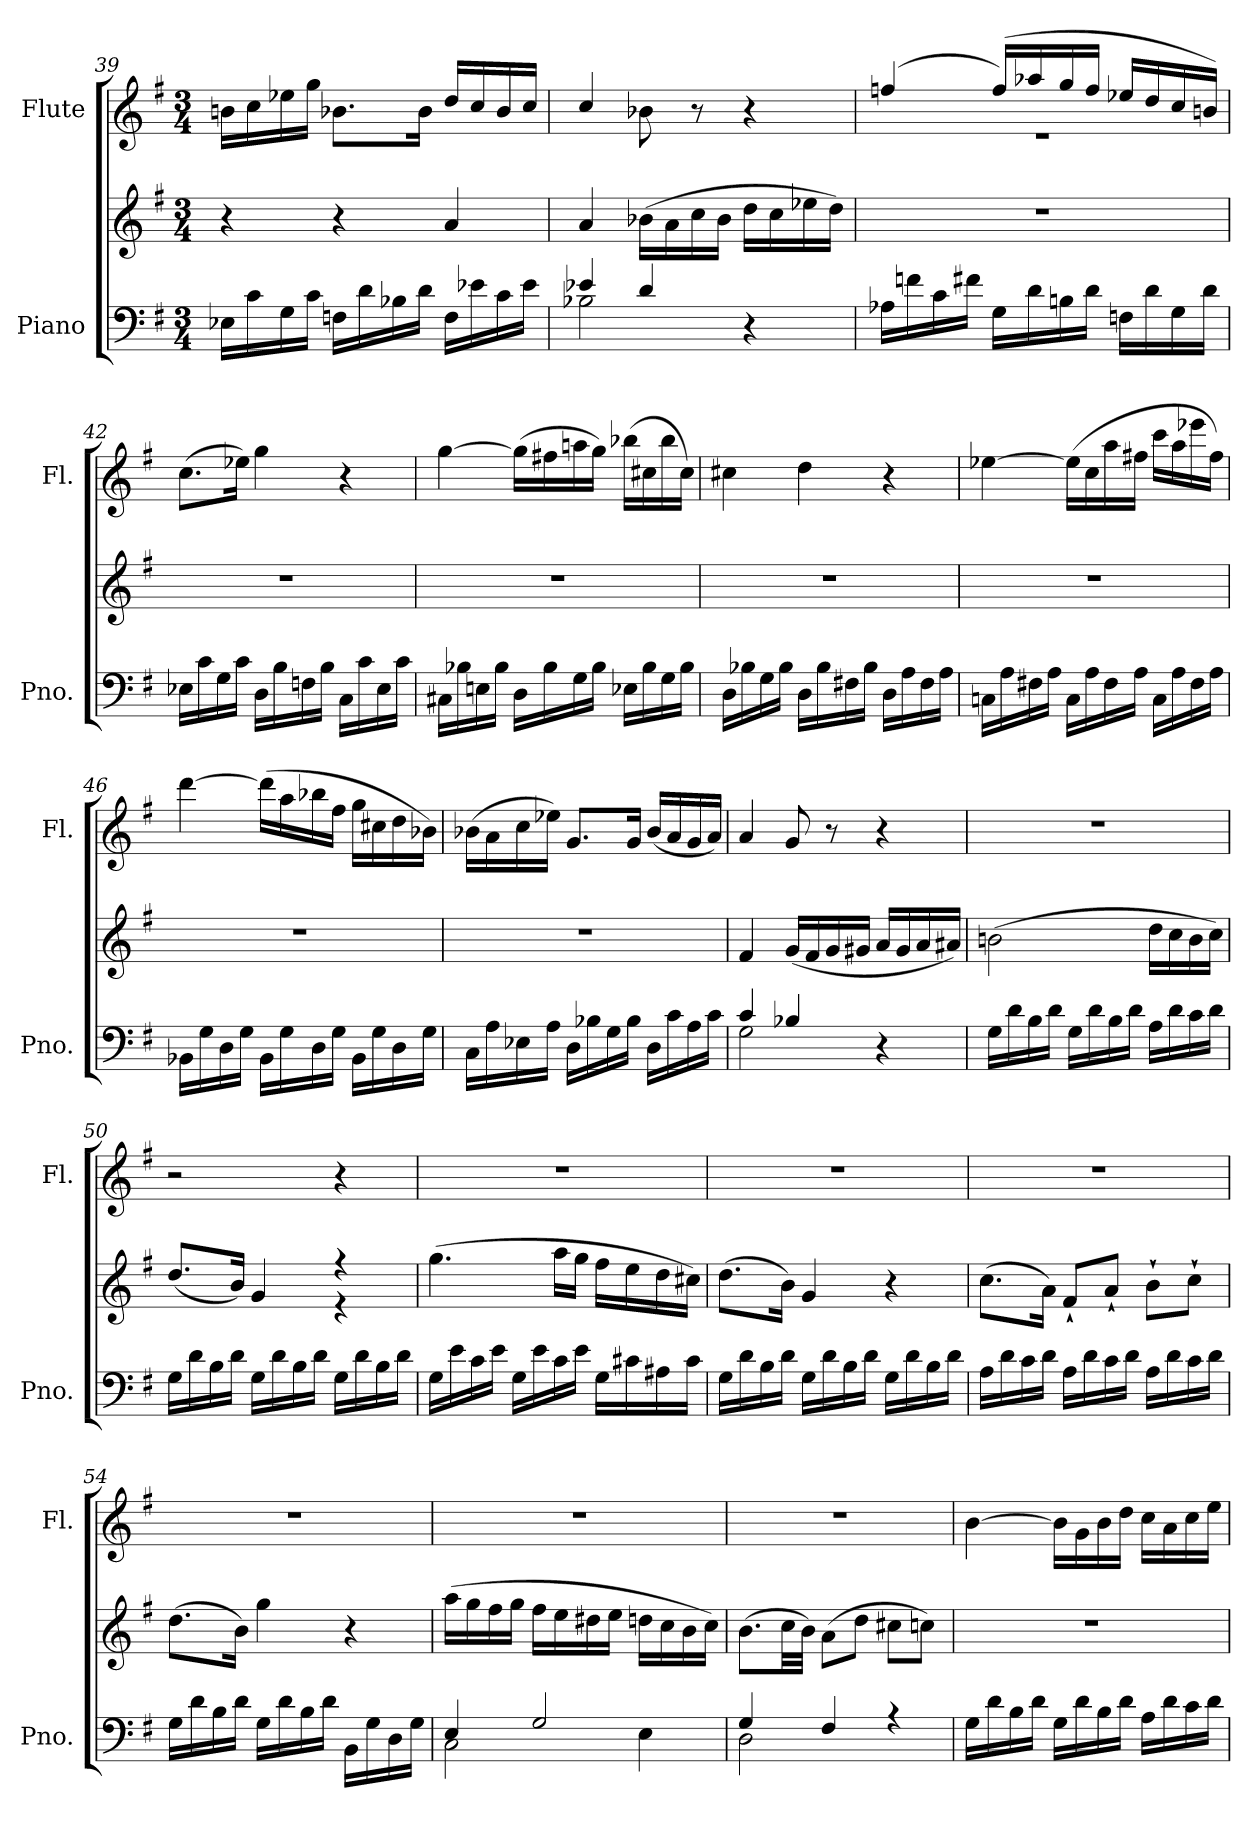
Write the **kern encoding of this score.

**kern	**kern	**kern
*part2	*part2	*part1
*staff3	*staff2	*staff1
*I"Piano	*	*I"Flute
*I'Pno.	*	*I'Fl.
*clefF4	*clefG2	*clefG2
*k[f#]	*k[f#]	*k[f#]
*M3/4	*M3/4	*M3/4
=39	=39	=39
*	*	*^
16E-X\LL	4r	4ryy	16bn\LL
16c\	.	.	16cc\
16G\	.	.	16ee-X\
16c\JJ	.	.	16gg\JJ
16Fn\LL	4r	4ryy	8.b-X\L
16d\	.	.	.
16B-X\	.	.	.
16d\JJ	.	.	16b-\Jk
16F\LL	4a/	16dd/LL	4ryy
16e-X\	.	16cc/	.
16c\	.	16b-/	.
16e-\JJ	.	16cc/JJ	.
!!LO:PB:g=z	!!
=40	=40	=40	=40
*^	*^	*	*
4e-X/	2B-X\	4a/	4ryy	4cc/	4ryy
4d/	.	2ryy	(16b-X\LL	2ryy	8b-X\
.	.	.	16a\	.	.
.	.	.	16cc\	.	8r
.	.	.	16b-\JJ	.	.
4r	4rGGyy	.	16dd\LL	.	4r
.	.	.	16cc\	.	.
.	.	.	16ee-X\	.	.
.	.	.	16dd\JJ)	.	.
*v	*v	*	*	*	*
*	*v	*v	*	*
=41	=41	=41	=41
16A-X\LL	2.r	(4ffn/	2.r
16fn\	.	.	.
16c\	.	.	.
16f#X\JJ	.	.	.
16G\LL	.	(16ff/LL)	.
16d\	.	16aa-X/	.
16Bn\	.	16gg/	.
16d\JJ	.	16ff/JJ	.
16Fn\LL	.	16ee-X/LL	.
16d\	.	16dd/	.
16G\	.	16cc/	.
16d\JJ	.	16bn/JJ)	.
*	*	*v	*v
=42	=42	=42
16E-X\LL	2.r	(8.cc\L
16c\	.	.
16G\	.	.
16c\JJ	.	16ee-X\Jk)
16D\LL	.	4gg\
16B\	.	.
16Fn\	.	.
16B\JJ	.	.
16C\LL	.	4r
16c\	.	.
16E-\	.	.
16c\JJ	.	.
!!LO:LB:g=z
=43	=43	=43
16C#X\LL	2.r	[4gg\
16B-X\	.	.
16En\	.	.
16B-\JJ	.	.
16D\LL	.	(16gg\LL]
16B-\	.	16ff#X\
16G\	.	16aan\
16B-\JJ	.	16gg\JJ)
16E-X\LL	.	(16bb-X\LL
16B-\	.	16cc#X\
16G\	.	16bb-\
16B-\JJ	.	16cc#\JJ)
=44	=44	=44
16D\LL	2.r	4cc#X\
16B-X\	.	.
16G\	.	.
16B-\JJ	.	.
16D\LL	.	4dd\
16B-\	.	.
16F#X\	.	.
16B-\JJ	.	.
16D\LL	.	4r
16A\	.	.
16F#\	.	.
16A\JJ	.	.
=45	=45	=45
16Cn\LL	2.r	[4ee-X\
16A\	.	.
16F#X\	.	.
16A\JJ	.	.
16C\LL	.	(16ee-\LL]
16A\	.	16cc\
16F#\	.	16aa\
16A\JJ	.	16ff#X\JJ
16C\LL	.	16ccc\LL
16A\	.	16aa\
16F#\	.	16eee-X\
16A\JJ	.	16ff#\JJ)
!!LO:LB:g=z
=46	=46	=46
16BB-X\LL	2.r	[4ddd\
16G\	.	.
16D\	.	.
16G\JJ	.	.
16BB-\LL	.	(16ddd\LL]
16G\	.	16aa\
16D\	.	16bb-X\
16G\JJ	.	16ff#\JJ
16BB-\LL	.	16gg\LL
16G\	.	16cc#X\
16D\	.	16dd\
16G\JJ	.	16b-X\JJ)
=47	=47	=47
16C\LL	2.r	(16b-X\LL
16A\	.	16a\
16E-X\	.	16cc\
16A\JJ	.	16ee-X\JJ)
16D\LL	.	8.g/L
16B-X\	.	.
16G\	.	.
16B-\JJ	.	16g/Jk
16D\LL	.	(16b-/LL
16c\	.	16a/
16A\	.	16g/
16c\JJ	.	16a/JJ)
=48	=48	=48
*^	*^	*
4c/	2G\	4f#/	4ryy	4a/
4B-X/	.	(16g/LL	2rgyy	8g/
.	.	16f#/	.	.
.	.	16g/	.	8r
.	.	16g#X/JJ	.	.
4r	4rGGyy	16a/LL	.	4r
.	.	16g#/	.	.
.	.	16a/	.	.
.	.	16a#X/JJ)	.	.
*v	*v	*	*	*
*	*v	*v	*
=49	=49	=49
16G\LL	(2bn\	2.r
16d\	.	.
16B\	.	.
16d\JJ	.	.
16G\LL	.	.
16d\	.	.
16B\	.	.
16d\JJ	.	.
16A\LL	16dd\LL	.
16d\	16cc\	.
16c\	16b\	.
16d\JJ	16cc\JJ)	.
!!LO:LB:g=z
=50	=50	=50
*	*^	*
16G\LL	(8.dd/L	2ryy	2r
16d\	.	.	.
16B\	.	.	.
16d\JJ	16b/Jk)	.	.
16G\LL	4g/	.	.
16d\	.	.	.
16B\	.	.	.
16d\JJ	.	.	.
16G\LL	4r	4r	4r
16d\	.	.	.
16B\	.	.	.
16d\JJ	.	.	.
*	*v	*v	*
=51	=51	=51
16G\LL	(4.gg\	2.r
16e\	.	.
16c\	.	.
16e\JJ	.	.
16G\LL	.	.
16e\	.	.
16c\	16aa\LL	.
16e\JJ	16gg\JJ	.
16G\LL	16ff#\LL	.
16c#X\	16ee\	.
16A#X\	16dd\	.
16c#\JJ	16cc#X\JJ)	.
=52	=52	=52
16G\LL	(8.dd\L	2.r
16d\	.	.
16B\	.	.
16d\JJ	16b\Jk)	.
16G\LL	4g/	.
16d\	.	.
16B\	.	.
16d\JJ	.	.
16G\LL	4r	.
16d\	.	.
16B\	.	.
16d\JJ	.	.
=53	=53	=53
16A\LL	(8.cc\L	2.r
16d\	.	.
16c\	.	.
16d\JJ	16a\Jk)	.
16A\LL	8f#`/L	.
16d\	.	.
16c\	8a`/J	.
16d\JJ	.	.
16A\LL	8b`\L	.
16d\	.	.
16c\	8cc`\J	.
16d\JJ	.	.
!!LO:LB:g=z
=54	=54	=54
16G\LL	(8.dd\L	2.r
16d\	.	.
16B\	.	.
16d\JJ	16b\Jk)	.
16G\LL	4gg\	.
16d\	.	.
16B\	.	.
16d\JJ	.	.
16BB\LL	4r	.
16G\	.	.
16D\	.	.
16G\JJ	.	.
=55	=55	=55
*^	*	*
4E/	2C\	(16aa\LL	2.r
.	.	16gg\	.
.	.	16ff#\	.
.	.	16gg\JJ	.
2G/	.	16ff#\LL	.
.	.	16ee\	.
.	.	16dd#X\	.
.	.	16ee\JJ	.
.	4E\	16ddn\LL	.
.	.	16cc\	.
.	.	16b\	.
.	.	16cc\JJ)	.
=56	=56	=56	=56
4G/	2D\	(8.b\L	2.r
.	.	32cc\LL	.
.	.	32b\JJJ)	.
4F#/	.	(8a\L	.
.	.	8dd\J	.
4rFyy	4rA	8cc#X\L	.
.	.	8ccn\J)	.
*v	*v	*	*
=57	=57	=57
16G\LL	2.r	[4b\
16d\	.	.
16B\	.	.
16d\JJ	.	.
16G\LL	.	16b\LL]
16d\	.	16g\
16B\	.	16b\
16d\JJ	.	16dd\JJ
16A\LL	.	16cc\LL
16d\	.	16a\
16c\	.	16cc\
16d\JJ	.	16ee\JJ
=	=	=
*-	*-	*-
